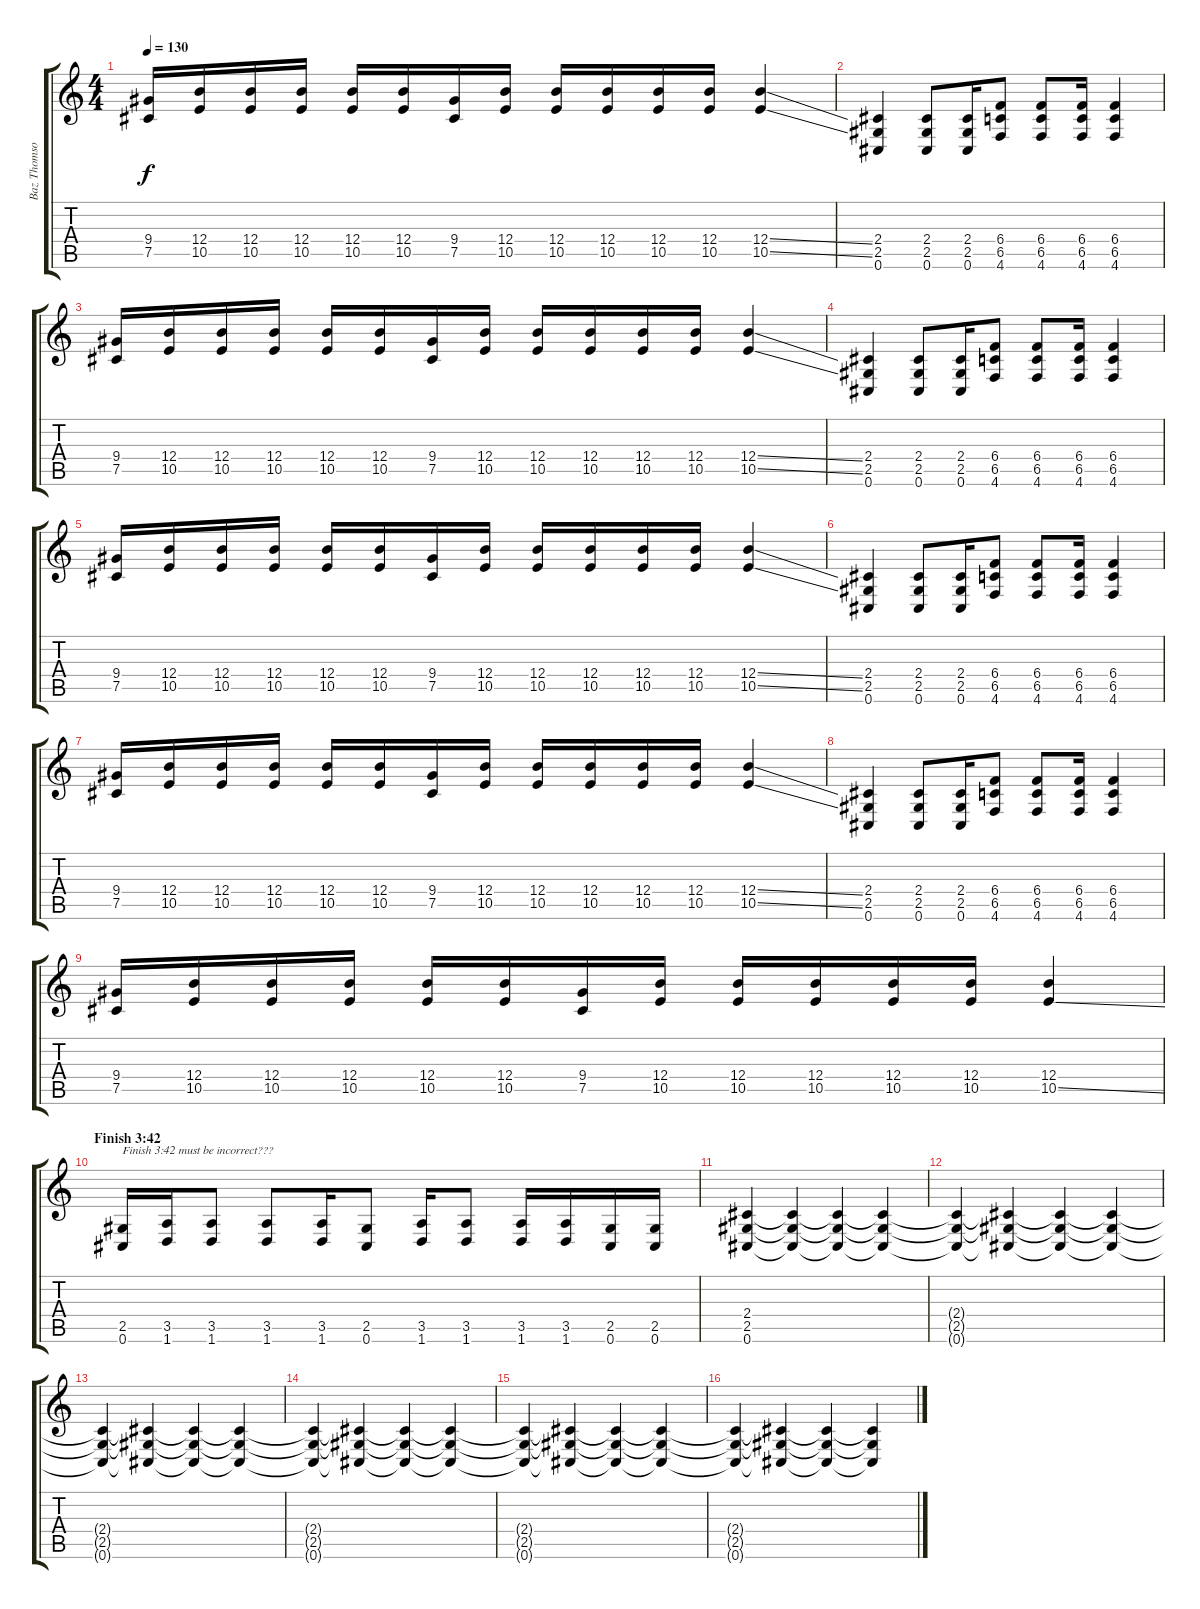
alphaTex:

\track ("Baz Thomson (Lead Guitar)" "Baz Thomso") {instrument distortionguitar}
\staff {score tabs}
\tuning (Db4 Ab3 E3 B2 Gb2 Db2) {hide}
\ts (4 4)
\tempo 130
\clef g2
\ks c
(9.4 7.5).16{dy f} (12.4 10.5).16 (12.4 10.5).16 (12.4 10.5).16 (12.4 10.5).16 (12.4 10.5).16 (9.4 7.5).16 (12.4 10.5).16 (12.4 10.5).16 (12.4 10.5).16 (12.4 10.5).16 (12.4 10.5).16 (12.4{ss} 10.5{ss}).4 |
(2.4 2.5 0.6).4 (2.4 2.5 0.6).8 (2.4 2.5 0.6).16 (6.4 6.5 4.6).8 (6.4 6.5 4.6).8 (6.4 6.5 4.6).16 (6.4 6.5 4.6).4 |
(9.4 7.5).16 (12.4 10.5).16 (12.4 10.5).16 (12.4 10.5).16 (12.4 10.5).16 (12.4 10.5).16 (9.4 7.5).16 (12.4 10.5).16 (12.4 10.5).16 (12.4 10.5).16 (12.4 10.5).16 (12.4 10.5).16 (12.4{ss} 10.5{ss}).4 |
(2.4 2.5 0.6).4 (2.4 2.5 0.6).8 (2.4 2.5 0.6).16 (6.4 6.5 4.6).8 (6.4 6.5 4.6).8 (6.4 6.5 4.6).16 (6.4 6.5 4.6).4 |
(9.4 7.5).16 (12.4 10.5).16 (12.4 10.5).16 (12.4 10.5).16 (12.4 10.5).16 (12.4 10.5).16 (9.4 7.5).16 (12.4 10.5).16 (12.4 10.5).16 (12.4 10.5).16 (12.4 10.5).16 (12.4 10.5).16 (12.4{ss} 10.5{ss}).4 |
(2.4 2.5 0.6).4 (2.4 2.5 0.6).8 (2.4 2.5 0.6).16 (6.4 6.5 4.6).8 (6.4 6.5 4.6).8 (6.4 6.5 4.6).16 (6.4 6.5 4.6).4 |
(9.4 7.5).16 (12.4 10.5).16 (12.4 10.5).16 (12.4 10.5).16 (12.4 10.5).16 (12.4 10.5).16 (9.4 7.5).16 (12.4 10.5).16 (12.4 10.5).16 (12.4 10.5).16 (12.4 10.5).16 (12.4 10.5).16 (12.4{ss} 10.5{ss}).4 |
(2.4 2.5 0.6).4 (2.4 2.5 0.6).8 (2.4 2.5 0.6).16 (6.4 6.5 4.6).8 (6.4 6.5 4.6).8 (6.4 6.5 4.6).16 (6.4 6.5 4.6).4 |
(9.4 7.5).16 (12.4 10.5).16 (12.4 10.5).16 (12.4 10.5).16 (12.4 10.5).16 (12.4 10.5).16 (9.4 7.5).16 (12.4 10.5).16 (12.4 10.5).16 (12.4 10.5).16 (12.4 10.5).16 (12.4 10.5).16 (12.4 10.5{ss}).4 |
\section ("" "Finish 3:42")
(2.5 0.6).16{txt "Finish 3:42 must be incorrect???"} (3.5 1.6).16 (3.5 1.6).8 (3.5 1.6).8 (3.5 1.6).16 (2.5 0.6).8 (3.5 1.6).16 (3.5 1.6).8 (3.5 1.6).16 (3.5 1.6).16 (2.5 0.6).16 (2.5 0.6).16 |
(2.4 2.5 0.6).4{volume 14} (2.4{t} 2.5{t} 0.6{t}).4 (2.4{t} 2.5{t} 0.6{t}).4 (2.4{t} 2.5{t} 0.6{t}).4 |
(2.4{t} 2.5{t} 0.6{t}).4 (2.4{t} 2.5{t} 0.6{t}).4 (2.4{t} 2.5{t} 0.6{t}).4 (2.4{t} 2.5{t} 0.6{t}).4 |
(2.4{t} 2.5{t} 0.6{t}).4 (2.4{t} 2.5{t} 0.6{t}).4 (2.4{t} 2.5{t} 0.6{t}).4 (2.4{t} 2.5{t} 0.6{t}).4 |
(2.4{t} 2.5{t} 0.6{t}).4 (2.4{t} 2.5{t} 0.6{t}).4 (2.4{t} 2.5{t} 0.6{t}).4 (2.4{t} 2.5{t} 0.6{t}).4 |
(2.4{t} 2.5{t} 0.6{t}).4{volume 10} (2.4{t} 2.5{t} 0.6{t}).4 (2.4{t} 2.5{t} 0.6{t}).4 (2.4{t} 2.5{t} 0.6{t}).4 |
(2.4{t} 2.5{t} 0.6{t}).4 (2.4{t} 2.5{t} 0.6{t}).4 (2.4{t} 2.5{t} 0.6{t}).4 (2.4{t} 2.5{t} 0.6{t}).4
